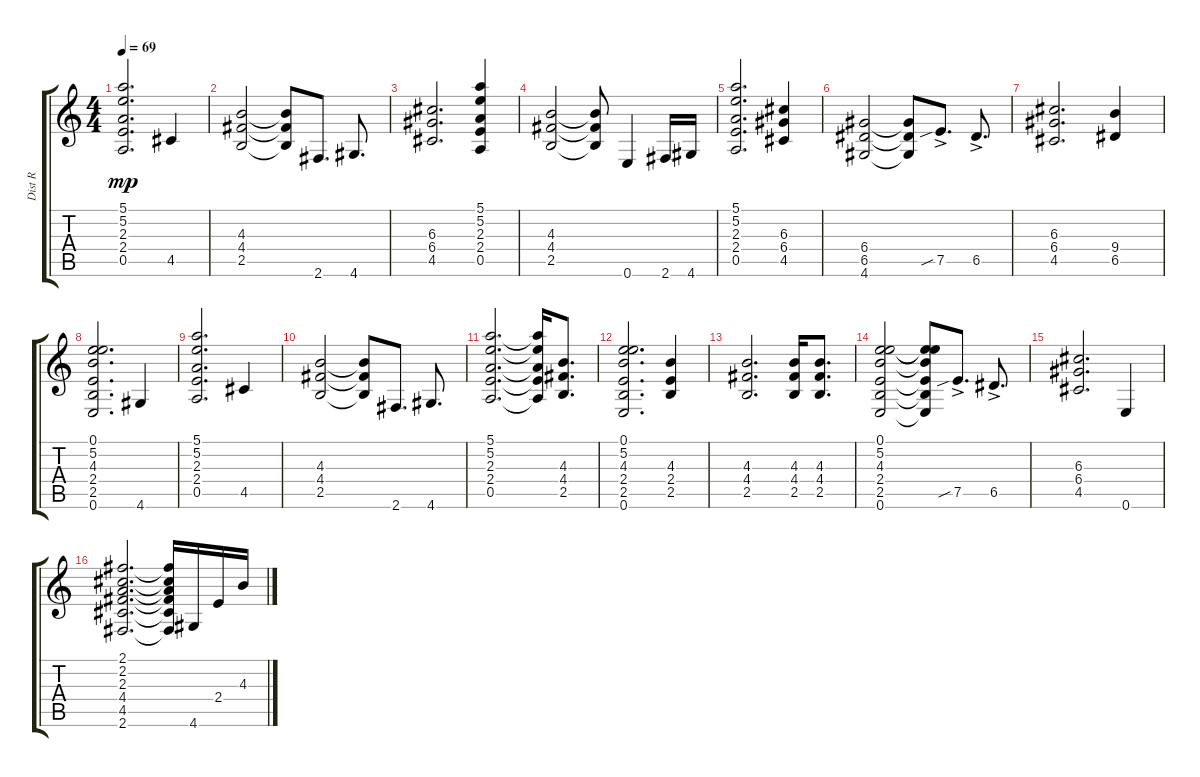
\track ("Dist R" "Dist R") {instrument distortionguitar}
\staff {score tabs}
\tuning (E4 B3 G3 D3 A2 E2) {hide}
\ts (4 4)
\tempo 69
\clef g2
\ks c
(5.1 5.2 2.3 2.4 0.5).2{d dy mp} 4.5.4 |
(4.3 4.4 2.5).2 (4.3{t} 4.4{t} 2.5{t}).8 2.6.8{d} 4.6.8{d} |
(6.3 6.4 4.5).2{d} (5.1 5.2 2.3 2.4 0.5).4 |
(4.3 4.4 2.5).2 (4.3{t} 4.4{t} 2.5{t}).8 0.6.4 2.6.16 4.6.16 |
(5.1 5.2 2.3 2.4 0.5).2{d} (6.3 6.4 4.5).4 |
(6.4 6.5 4.6).2 (6.4{t} 6.5{t} 4.6{t}).8 7.5{sib ac}.8{d} 6.5{ac}.8{d} |
(6.3 6.4 4.5).2{d} (9.4 6.5).4 |
(0.1 5.2 4.3 2.4 2.5 0.6).2{d} 4.6.4 |
(5.1 5.2 2.3 2.4 0.5).2{d} 4.5.4 |
(4.3 4.4 2.5).2 (4.3{t} 4.4{t} 2.5{t}).8 2.6.8{d} 4.6.8{d} |
(5.1 5.2 2.3 2.4 0.5).2{d} (5.1{t} 5.2{t} 2.3{t} 2.4{t} 0.5{t}).16 (4.3 4.4 2.5).8{d} |
(0.1 5.2 4.3 2.4 2.5 0.6).2{d} (4.3 2.4 2.5).4 |
(4.3 4.4 2.5).2{d} (4.3 4.4 2.5).16 (4.3 4.4 2.5).8{d} |
(0.1 5.2 4.3 2.4 2.5 0.6).2 (0.1{t} 5.2{t} 4.3{t} 2.4{t} 2.5{t} 0.6{t}).8 7.5{sib ac}.8{d} 6.5{ac}.8{d} |
(6.3 6.4 4.5).2{d} 0.6.4 |
(2.1 2.2 2.3 4.4 4.5 2.6).2{d} (2.1{t} 2.2{t} 2.3{t} 4.4{t} 4.5{t} 2.6{t}).16 4.6.16 2.4.16 4.3.16
